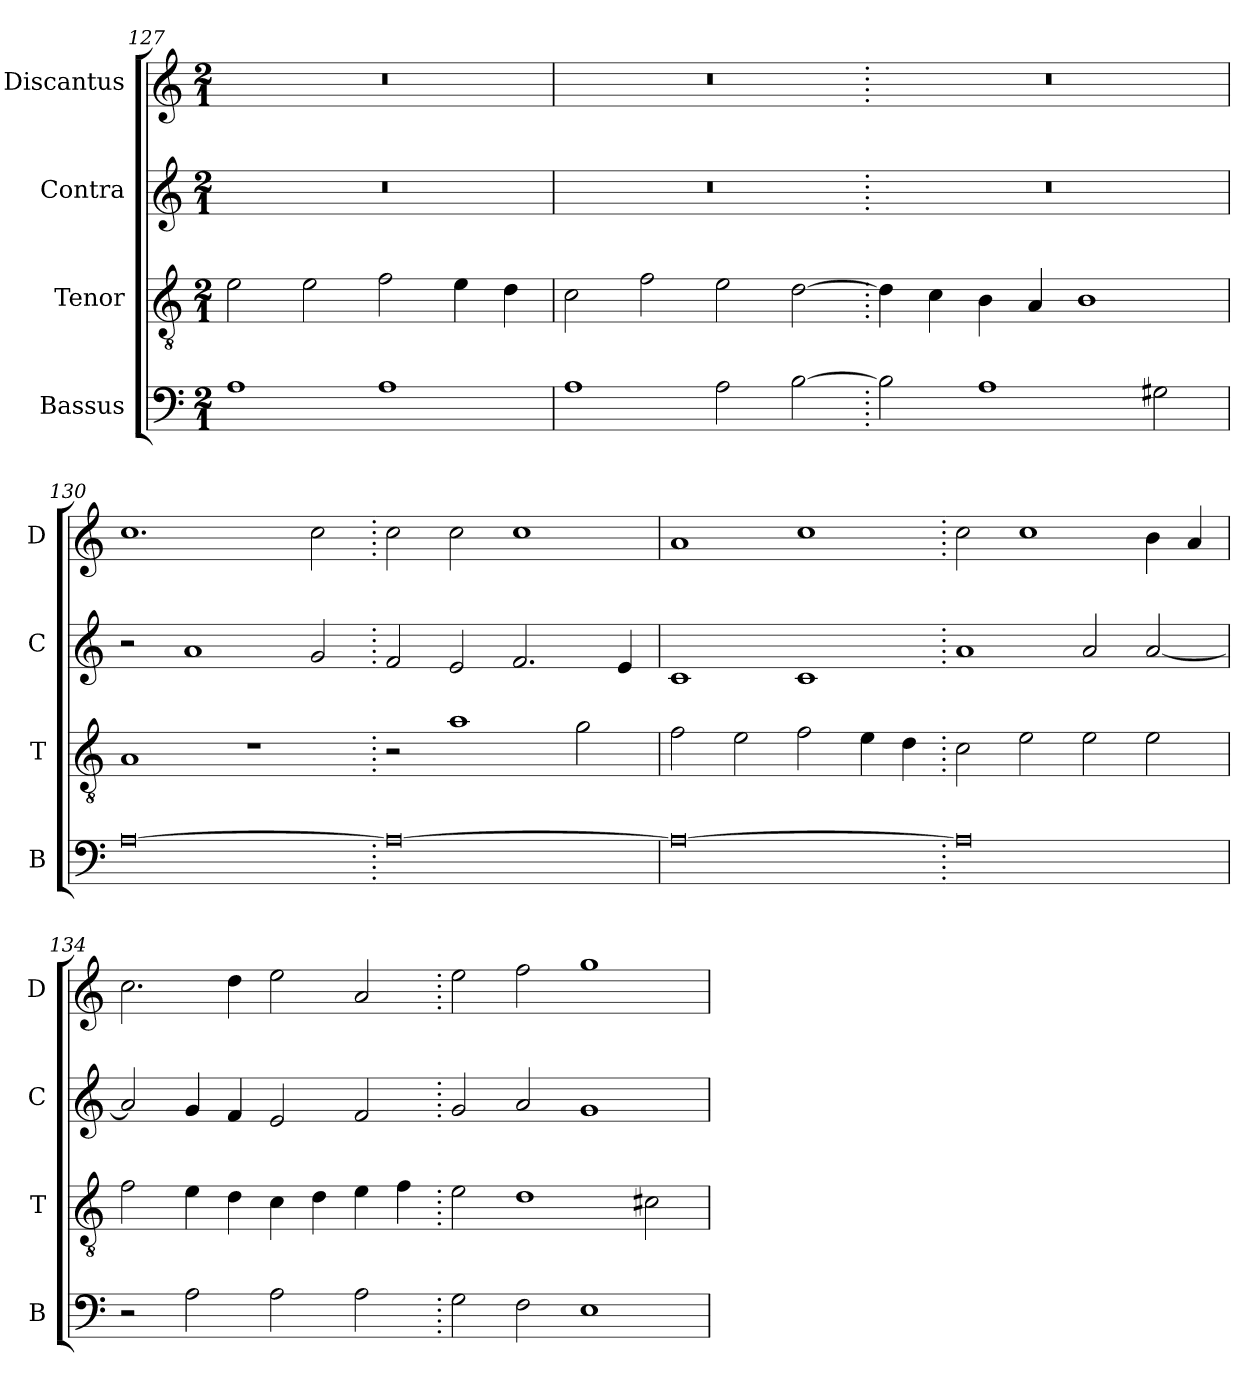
**kern	**kern	**kern	**kern
*part4	*part3	*part2	*part1
*staff4	*staff3	*staff2	*staff1
*I"Bassus	*I"Tenor	*I"Contra	*I"Discantus
*I'B	*I'T	*I'C	*I'D
*clefF4	*clefGv2	*clefG2	*clefG2
*k[]	*k[]	*k[]	*k[]
*M2/1	*M2/1	*M2/1	*M2/1
=127	=127	=127	=127
1A	2e\	0r	0r
.	2e\	.	.
1A	2f\	.	.
.	4e\	.	.
.	4d\	.	.
=128	=128	=128	=128
1A	2c\	0r	0r
.	2f\	.	.
2A\	2e\	.	.
[2B\	[2d\	.	.
=129.	=129.	=129.	=129.
2B\]	4d\]	0r	0r
.	4c\	.	.
1A	4B\	.	.
.	4A/	.	.
.	1B	.	.
2G#X\	.	.	.
=130	=130	=130	=130
[0A	1A	2r	1.cc
.	.	1a	.
.	1r	.	.
.	.	2g/	2cc\
=131.	=131.	=131.	=131.
0A_	2r	2f/	2cc\
.	1a	2e/	2cc\
.	.	2.f/	1cc
.	2g\	.	.
.	.	4e/	.
=132	=132	=132	=132
0A_	2f\	1c	1a
.	2e\	.	.
.	2f\	1c	1cc
.	4e\	.	.
.	4d\	.	.
=133.	=133.	=133.	=133.
0A]	2c\	1a	2cc\
.	2e\	.	1cc
.	2e\	2a/	.
.	2e\	[2a/	4b\
.	.	.	4a/
=134	=134	=134	=134
2r	2f\	2a/]	2.cc\
2A\	4e\	4g/	.
.	4d\	4f/	4dd\
2A\	4c\	2e/	2ee\
.	4d\	.	.
2A\	4e\	2f/	2a/
.	4f\	.	.
=135.	=135.	=135.	=135.
2G\	2e\	2g/	2ee\
2F\	1d	2a/	2ff\
1E	.	1g	1gg
.	2c#X\	.	.
=	=	=	=
*-	*-	*-	*-
